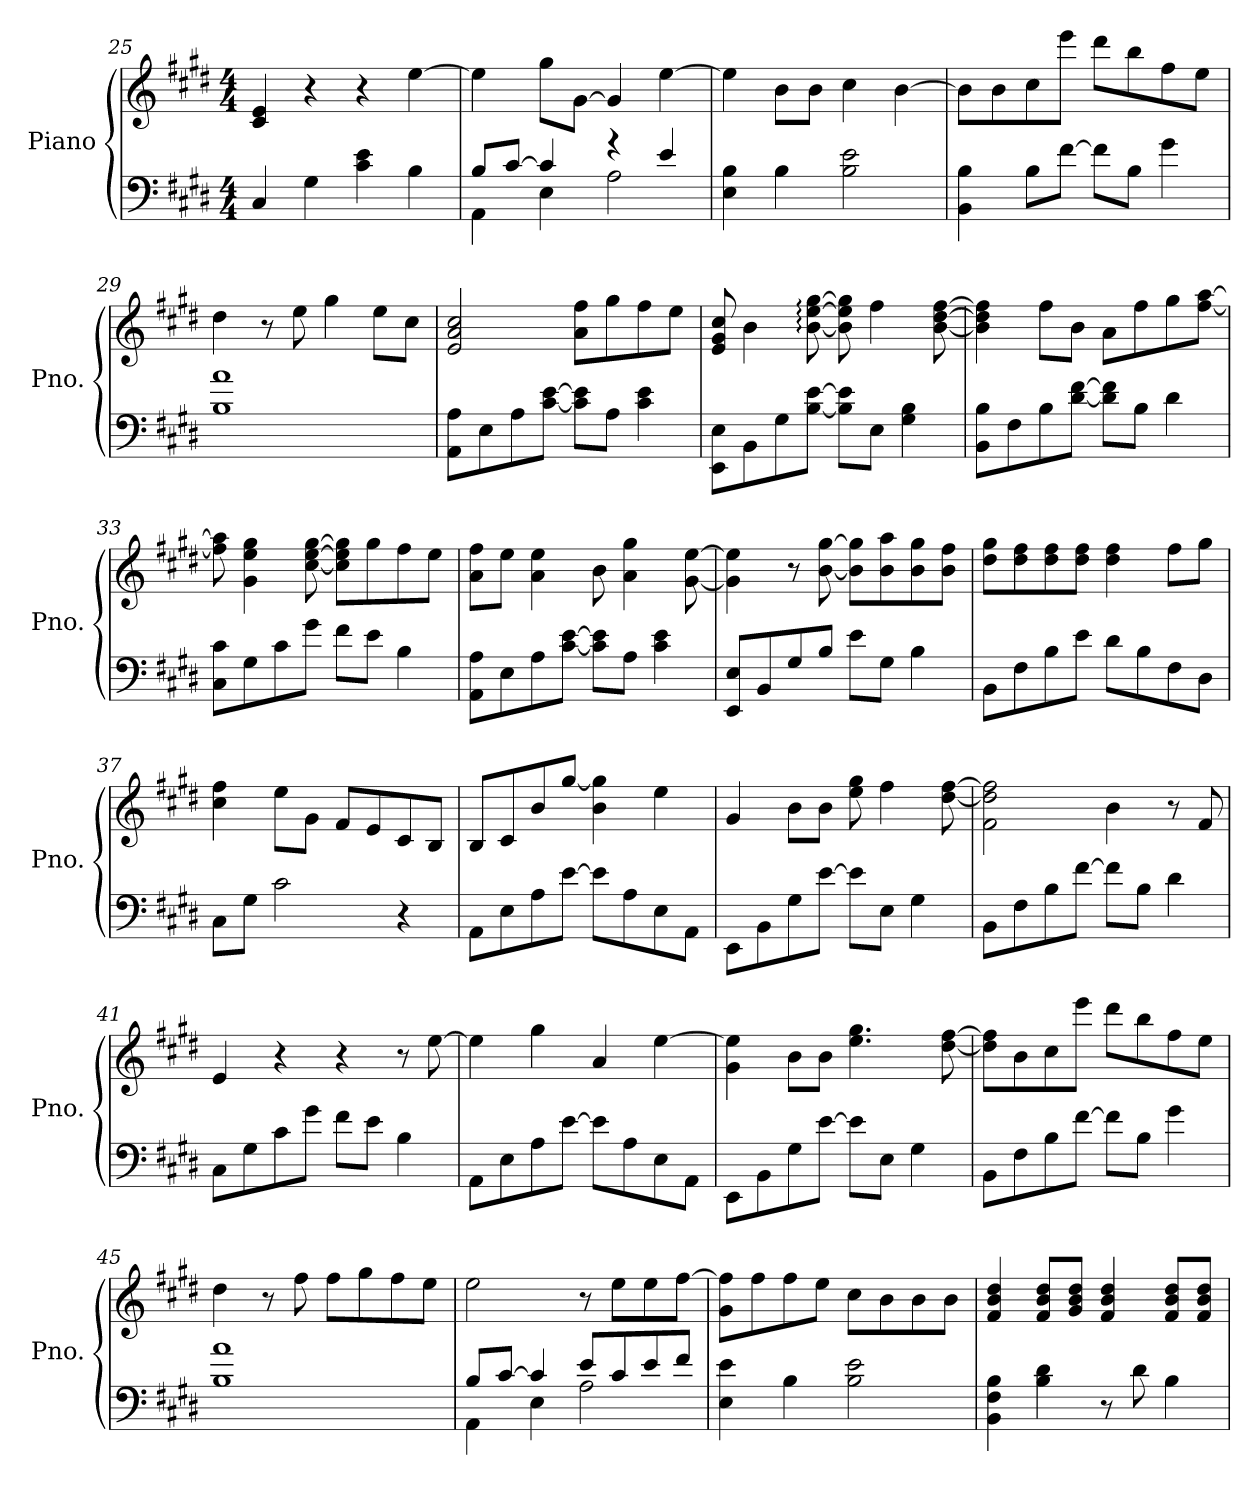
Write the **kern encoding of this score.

**kern	**kern
*part1	*part1
*staff2	*staff1
*I"Piano	*
*I'Pno.	*
*clefF4	*clefG2
*k[f#c#g#d#]	*k[f#c#g#d#]
*M4/4	*M4/4
=25	=25
4C#/	4c#/ 4e/
4G#\	4r
4c#\ 4e\	4r
4B\	[4ee\
=26	=26
*^	*
8B/L	4AA\	4ee\]
[8c#/J	.	.
4c#/]	4E\	8gg#\L
.	.	[8g#\J
4r	2A\	4g#/]
4e/	.	[4ee\
*v	*v	*
=27	=27
4E\ 4B\	4ee\]
4B\	8b\L
.	8b\J
2B\ 2e\	4cc#\
.	[4b\
=28	=28
4BB\ 4B\	8b\L]
.	8b\
8B\L	8cc#\
[8f#\J	8eee\J
8f#\L]	8ddd#\L
8B\J	8bb\
4g#\	8ff#\
.	8ee\J
=29	=29
1B 1a	4dd#\
.	8r
.	8ee\
.	4gg#\
.	8ee\L
.	8cc#\J
!!LO:PB:g=z
=30	=30
8AA\ 8A\L	2e/ 2a/ 2cc#/
8E\	.
8A\	.
[8c#\ [8e\J	.
8c#\] 8e\]L	8a\ 8ff#\L
8A\J	8gg#\
4c#\ 4e\	8ff#\
.	8ee\J
=31	=31
8EE\ 8E\L	8e/ 8g#/ 8cc#/
8BB\	4b\
8G#\	.
[8B\ [8e\J	[8b\: [8ee\: [8gg#\:
8B\] 8e\]L	8b\] 8ee\] 8gg#\]
8E\J	4ff#\
4G#\ 4B\	.
.	[8b\ [8dd#\ [8ff#\
=32	=32
8BB\ 8B\L	4b\] 4dd#\] 4ff#\]
8F#\	.
8B\	8ff#\L
[8d#\ [8f#\J	8b\J
8d#\] 8f#\]L	8a\L
8B\J	8ff#\
4d#\	8gg#\
.	[8ff#\ [8aa\J
=33	=33
8C#\ 8c#\L	8ff#\] 8aa\]
8G#\	4g#\ 4ee\ 4gg#\
8c#\	.
8g#\J	[8cc#\ [8ee\ [8gg#\
8f#\L	8cc#\] 8ee\] 8gg#\]L
8e\J	8gg#\
4B\	8ff#\
.	8ee\J
!!LO:LB:g=z
=34	=34
8AA\ 8A\L	8a\ 8ff#\L
8E\	8ee\J
8A\	4a\ 4ee\
[8c#\ [8e\J	.
8c#\] 8e\]L	8b\
8A\J	4a\ 4gg#\
4c#\ 4e\	.
.	[8g#\ [8ee\
=35	=35
8EE/ 8E/L	4g#\] 4ee\]
8BB/	.
8G#/	8r
8B/J	[8b\ [8gg#\
8e\L	8b\] 8gg#\]L
8G#\J	8b\ 8aa\
4B\	8b\ 8gg#\
.	8b\ 8ff#\J
=36	=36
8BB\L	8dd#\ 8gg#\L
8F#\	8dd#\ 8ff#\
8B\	8dd#\ 8ff#\
8e\J	8dd#\ 8ff#\J
8d#\L	4dd#\ 4ff#\
8B\	.
8F#\	8ff#\L
8D#\J	8gg#\J
=37	=37
8C#\L	4cc#\ 4ff#\
8G#\J	.
2c#\	8ee\L
.	8g#\J
.	8f#/L
.	8e/
4r	8c#/
.	8B/J
!!LO:LB:g=z
=38	=38
8AA\L	8B/L
8E\	8c#/
8A\	8b/
[8e\J	[8gg#/J
8e\L]	4b\ 4gg#\]
8A\	.
8E\	4ee\
8AA\J	.
=39	=39
8EE\L	4g#/
8BB\	.
8G#\	8b\L
[8e\J	8b\J
8e\L]	8ee\ 8gg#\
8E\J	4ff#\
4G#\	.
.	[8dd#\ [8ff#\
=40	=40
8BB\L	2f#\ 2dd#\] 2ff#\]
8F#\	.
8B\	.
[8f#\J	.
8f#\L]	4b\
8B\J	.
4d#\	8r
.	8f#/
=41	=41
8C#\L	4e/
8G#\	.
8c#\	4r
8g#\J	.
8f#\L	4r
8e\J	.
4B\	8r
.	[8ee\
!!LO:LB:g=z
=42	=42
8AA\L	4ee\]
8E\	.
8A\	4gg#\
[8e\J	.
8e\L]	4a/
8A\	.
8E\	[4ee\
8AA\J	.
=43	=43
8EE\L	4g#\ 4ee\]
8BB\	.
8G#\	8b\L
[8e\J	8b\J
8e\L]	4.ee\ 4.gg#\
8E\J	.
4G#\	.
.	[8dd#\ [8ff#\
=44	=44
8BB\L	8dd#\] 8ff#\]L
8F#\	8b\
8B\	8cc#\
[8f#\J	8eee\J
8f#\L]	8ddd#\L
8B\J	8bb\
4g#\	8ff#\
.	8ee\J
=45	=45
1B 1a	4dd#\
.	8r
.	8ff#\
.	8ff#\L
.	8gg#\
.	8ff#\
.	8ee\J
!!LO:LB:g=z
=46	=46
*^	*
8B/L	4AA\	2ee\
[8c#/J	.	.
4c#/]	4E\	.
8e/L	2A\	8r
8c#/	.	8ee\L
8e/	.	8ee\
8f#/J	.	[8ff#\J
*v	*v	*
=47	=47
4E\ 4e\	8g#\ 8ff#\]L
.	8ff#\
4B\	8ff#\
.	8ee\J
2B\ 2e\	8cc#\L
.	8b\
.	8b\
.	8b\J
=48	=48
4BB\ 4F#\ 4B\	4f#/ 4b/ 4dd#/
4B\ 4d#\	8f#/ 8b/ 8dd#/L
.	8g#/ 8b/ 8dd#/J
8r	4f#/ 4b/ 4dd#/
8d#\	.
4B\	8f#/ 8b/ 8dd#/L
.	8f#/ 8b/ 8dd#/J
=	=
*-	*-
